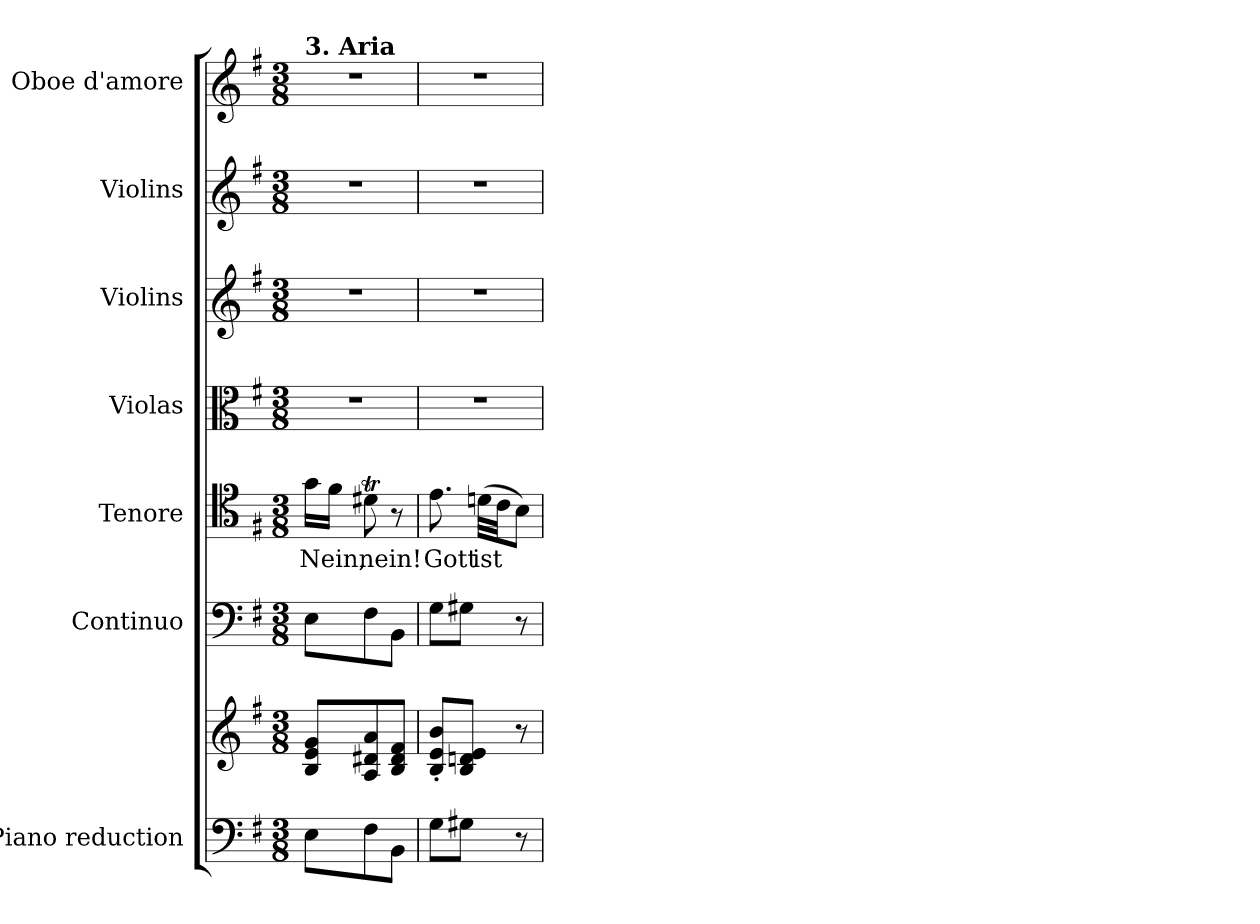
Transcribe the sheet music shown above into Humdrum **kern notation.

**kern	**kern	**kern	**dynam	**kern	**text	**kern	**kern	**kern	**kern
*part7	*part7	*part6	*part6	*part5	*part5	*part4	*part3	*part2	*part1
*staff8	*staff7	*staff6	*staff6	*staff5	*staff5	*staff4	*staff3	*staff2	*staff1
*I"Piano reduction	*	*I"Continuo	*	*I"Tenore	*	*I"Violas	*I"Violins	*I"Violins	*I"Oboe d'amore
*I'Pno	*	*	*	*	*	*	*	*	*I'Ob
*stria5	*stria5	*	*	*	*	*stria5	*stria5	*stria5	*
*clefF4	*clefG2	*clefF4	*	*clefC4	*	*clefC3	*clefG2	*clefG2	*clefG2
*k[f#]	*k[f#]	*k[f#]	*	*k[f#]	*	*k[f#]	*k[f#]	*k[f#]	*k[f#]
*M3/8	*M3/8	*M3/8	*	*M3/8	*	*M3/8	*M3/8	*M3/8	*M3/8
=1	=1	=1	=1	=1	=1	=1	=1	=1	=1
!	!	!	!	!	!	!	!	!	!LO:TX:a:B:t=3. Aria
!	!	!	!LO:DY:b	!	!LO:LY:b	!	!	!	!
!	!	!	!LO:DY:n=1:b	!	!	!	!	!	!
8E\L	8B/ 8e/ 8g/L	8E\L	p other-dynamics	16g\LL	Nein,	4.r	4.r	4.r	4.r
.	.	.	.	16f#\JJ	.	.	.	.	.
!	!	!	!	!	!LO:LY:b	!	!	!	!
8F#\	8A/ 8d#X/ 8a/	8F#\	.	8d#Xt\	nein!	.	.	.	.
8BB\J	8B/ 8d#/ 8f#/J	8BB\J	.	8r	.	.	.	.	.
=2	=2	=2	=2	=2	=2	=2	=2	=2	=2
!	!	!	!	!	!LO:LY:b	!	!	!	!
8G\L	8B/' 8e/' 8b/'L	8G\L	.	8.e\	Gott	4.r	4.r	4.r	4.r
8G#X\J	8B/ 8dn/ 8e/J	8G#X\J	.	.	.	.	.	.	.
!	!	!	!	!	!LO:LY:b	!	!	!	!
.	.	.	.	(32dn\LLL	ist	.	.	.	.
.	.	.	.	32c\JJ	.	.	.	.	.
8r	8r	8r	.	8B\J)	.	.	.	.	.
=	=	=	=	=	=	=	=	=	=
*-	*-	*-	*-	*-	*-	*-	*-	*-	*-
